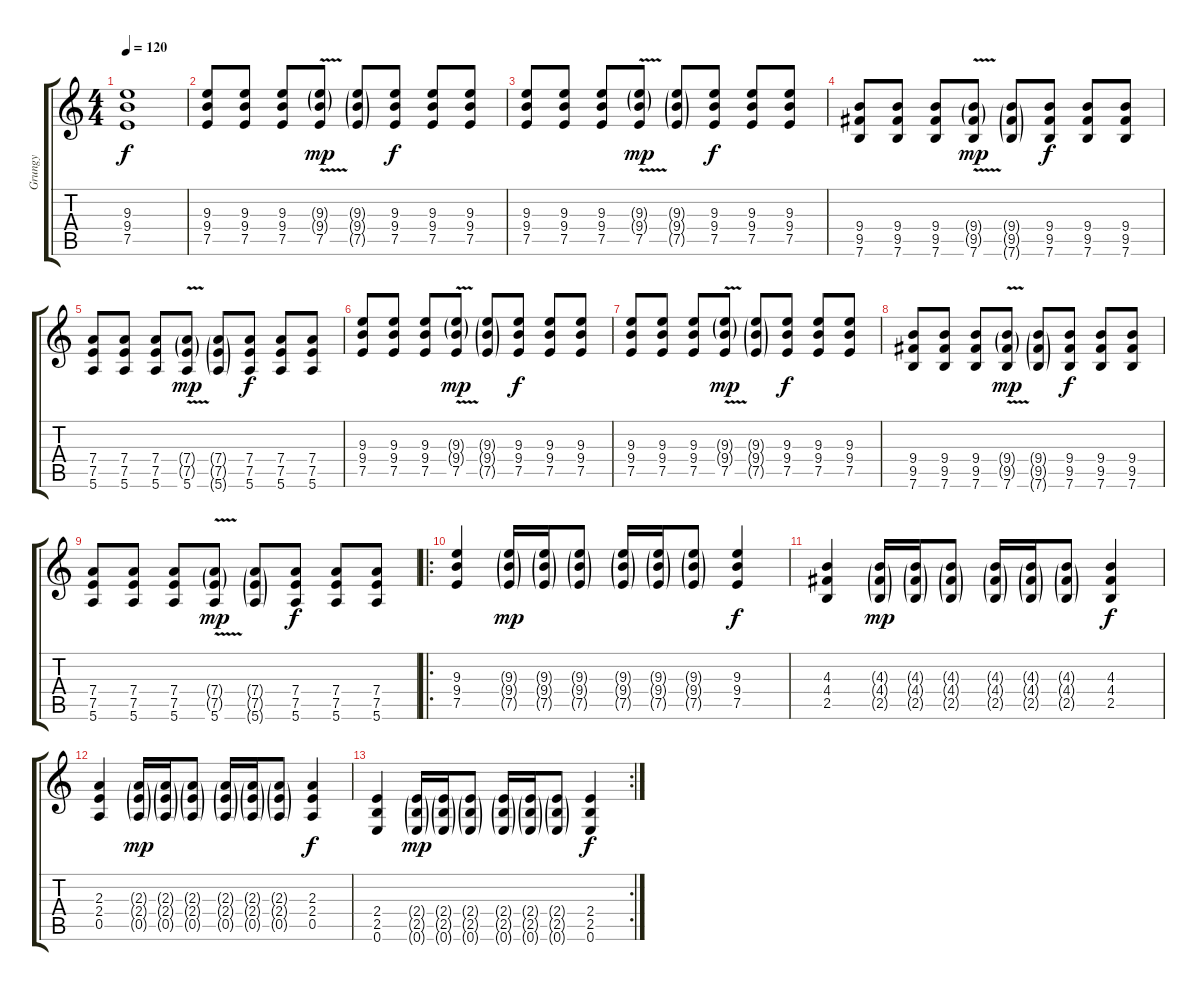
\track ("Grungy" "Grungy") {instrument overdrivenguitar}
\staff {score tabs}
\tuning (E4 B3 G3 D3 A2 E2) {hide}
\ts (4 4)
\tempo 120
\clef g2
\ks c
(9.3{t} 9.4{t} 7.5{t}).1{dy f} |
(9.3 9.4 7.5).8 (9.3 9.4 7.5).8 (9.3 9.4 7.5).8 (9.3{g} 9.4{g} 7.5{v}).8{dy mp} (9.3{g} 9.4{g} 7.5{g}).8 (9.3 9.4 7.5).8{dy f} (9.3 9.4 7.5).8 (9.3 9.4 7.5).8 |
(9.3 9.4 7.5).8 (9.3 9.4 7.5).8 (9.3 9.4 7.5).8 (9.3{g} 9.4{g} 7.5{v}).8{dy mp} (9.3{g} 9.4{g} 7.5{g}).8 (9.3 9.4 7.5).8{dy f} (9.3 9.4 7.5).8 (9.3 9.4 7.5).8 |
(9.4 9.5 7.6).8 (9.4 9.5 7.6).8 (9.4 9.5 7.6).8 (9.4{g} 9.5{g} 7.6{v}).8{dy mp} (9.4{g} 9.5{g} 7.6{g}).8 (9.4 9.5 7.6).8{dy f} (9.4 9.5 7.6).8 (9.4 9.5 7.6).8 |
(7.4 7.5 5.6).8 (7.4 7.5 5.6).8 (7.4 7.5 5.6).8 (7.4{g} 7.5{g} 5.6{v}).8{dy mp} (7.4{g} 7.5{g} 5.6{g}).8 (7.4 7.5 5.6).8{dy f} (7.4 7.5 5.6).8 (7.4 7.5 5.6).8 |
(9.3 9.4 7.5).8 (9.3 9.4 7.5).8 (9.3 9.4 7.5).8 (9.3{g} 9.4{g} 7.5{v}).8{dy mp} (9.3{g} 9.4{g} 7.5{g}).8 (9.3 9.4 7.5).8{dy f} (9.3 9.4 7.5).8 (9.3 9.4 7.5).8 |
(9.3 9.4 7.5).8 (9.3 9.4 7.5).8 (9.3 9.4 7.5).8 (9.3{g} 9.4{g} 7.5{v}).8{dy mp} (9.3{g} 9.4{g} 7.5{g}).8 (9.3 9.4 7.5).8{dy f} (9.3 9.4 7.5).8 (9.3 9.4 7.5).8 |
(9.4 9.5 7.6).8 (9.4 9.5 7.6).8 (9.4 9.5 7.6).8 (9.4{g} 9.5{g} 7.6{v}).8{dy mp} (9.4{g} 9.5{g} 7.6{g}).8 (9.4 9.5 7.6).8{dy f} (9.4 9.5 7.6).8 (9.4 9.5 7.6).8 |
(7.4 7.5 5.6).8 (7.4 7.5 5.6).8 (7.4 7.5 5.6).8 (7.4{g} 7.5{g} 5.6{v}).8{dy mp} (7.4{g} 7.5{g} 5.6{g}).8 (7.4 7.5 5.6).8{dy f} (7.4 7.5 5.6).8 (7.4 7.5 5.6).8 |
\ro
(9.3 9.4 7.5).4 (9.3{g} 9.4{g} 7.5{g}).16{dy mp} (9.3{g} 9.4{g} 7.5{g}).16 (9.3{g} 9.4{g} 7.5{g}).8 (9.3{g} 9.4{g} 7.5{g}).16 (9.3{g} 9.4{g} 7.5{g}).16 (9.3{g} 9.4{g} 7.5{g}).8 (9.3 9.4 7.5).4{dy f} |
(4.3 4.4 2.5).4 (4.3{g} 4.4{g} 2.5{g}).16{dy mp} (4.3{g} 4.4{g} 2.5{g}).16 (4.3{g} 4.4{g} 2.5{g}).8 (4.3{g} 4.4{g} 2.5{g}).16 (4.3{g} 4.4{g} 2.5{g}).16 (4.3{g} 4.4{g} 2.5{g}).8 (4.3 4.4 2.5).4{dy f} |
(2.3 2.4 0.5).4 (2.3{g} 2.4{g} 0.5{g}).16{dy mp} (2.3{g} 2.4{g} 0.5{g}).16 (2.3{g} 2.4{g} 0.5{g}).8 (2.3{g} 2.4{g} 0.5{g}).16 (2.3{g} 2.4{g} 0.5{g}).16 (2.3{g} 2.4{g} 0.5{g}).8 (2.3 2.4 0.5).4{dy f} |
\rc 2
(2.4 2.5 0.6).4 (2.4{g} 2.5{g} 0.6{g}).16{dy mp} (2.4{g} 2.5{g} 0.6{g}).16 (2.4{g} 2.5{g} 0.6{g}).8 (2.4{g} 2.5{g} 0.6{g}).16 (2.4{g} 2.5{g} 0.6{g}).16 (2.4{g} 2.5{g} 0.6{g}).8 (2.4 2.5 0.6).4{dy f}
